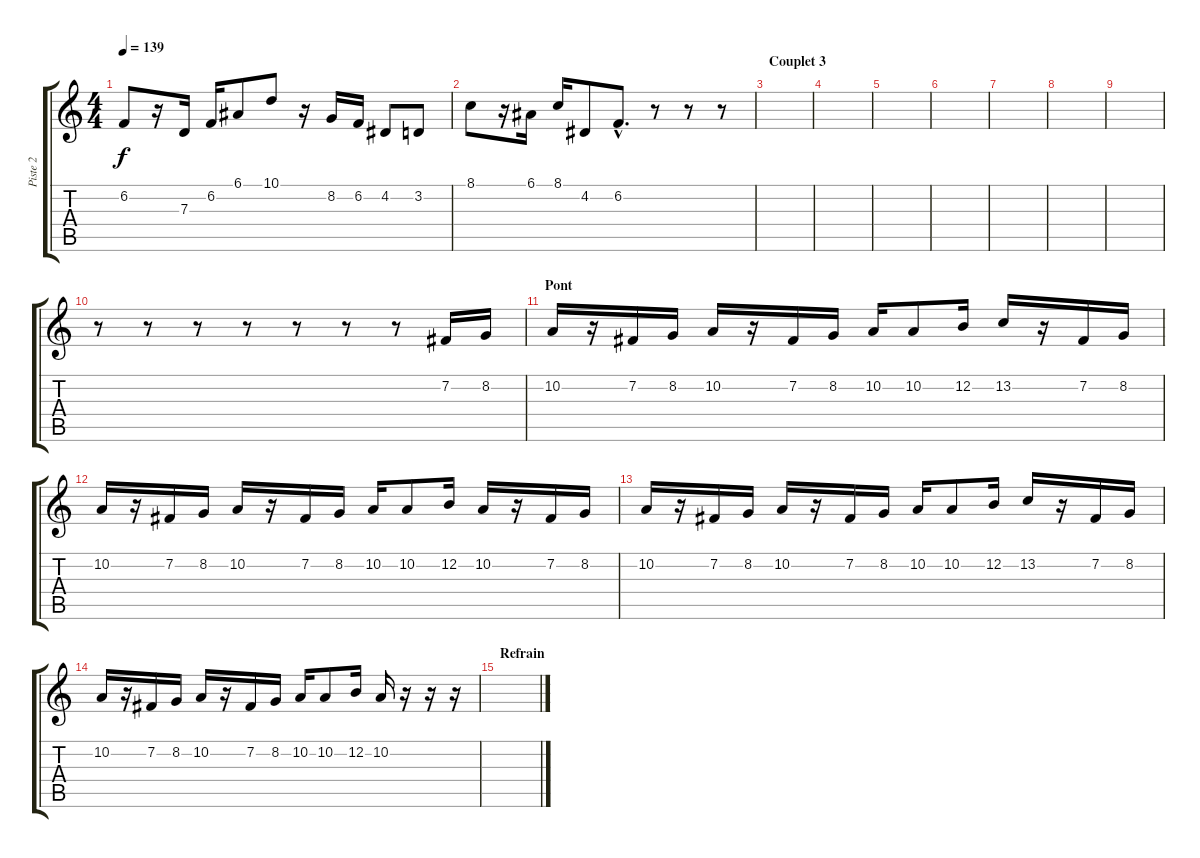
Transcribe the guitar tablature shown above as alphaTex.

\track ("Piste 2" "Piste 2") {instrument trumpet}
\staff {score tabs}
\tuning (E4 B3 G3 D3 A2 E2) {hide}
\ts (4 4)
\tempo 139
\clef g2
\ks c
6.2.8{dy f} r.16 7.3.16 6.2.16 6.1.8 10.1.8 r.16 8.2.16 6.2.16 4.2.8 3.2.8 |
8.1.8 r.16 6.1.16 8.1.16 4.2.8 6.2{hac}.8{d} r.8 r.8 r.8 |
\section ("" "Couplet 3")
|
|
|
|
|
|
|
r.8 r.8 r.8 r.8 r.8 r.8 r.8 7.2.16 8.2.16 |
\section ("" "Pont")
10.2.16 r.16 7.2.16 8.2.16 10.2.16 r.16 7.2.16 8.2.16 10.2.16 10.2.8 12.2.16 13.2.16 r.16 7.2.16 8.2.16 |
10.2.16 r.16 7.2.16 8.2.16 10.2.16 r.16 7.2.16 8.2.16 10.2.16 10.2.8 12.2.16 10.2.16 r.16 7.2.16 8.2.16 |
10.2.16 r.16 7.2.16 8.2.16 10.2.16 r.16 7.2.16 8.2.16 10.2.16 10.2.8 12.2.16 13.2.16 r.16 7.2.16 8.2.16 |
10.2.16 r.16 7.2.16 8.2.16 10.2.16 r.16 7.2.16 8.2.16 10.2.16 10.2.8 12.2.16 10.2.16 r.16 r.16 r.16 |
\section ("" "Refrain")
